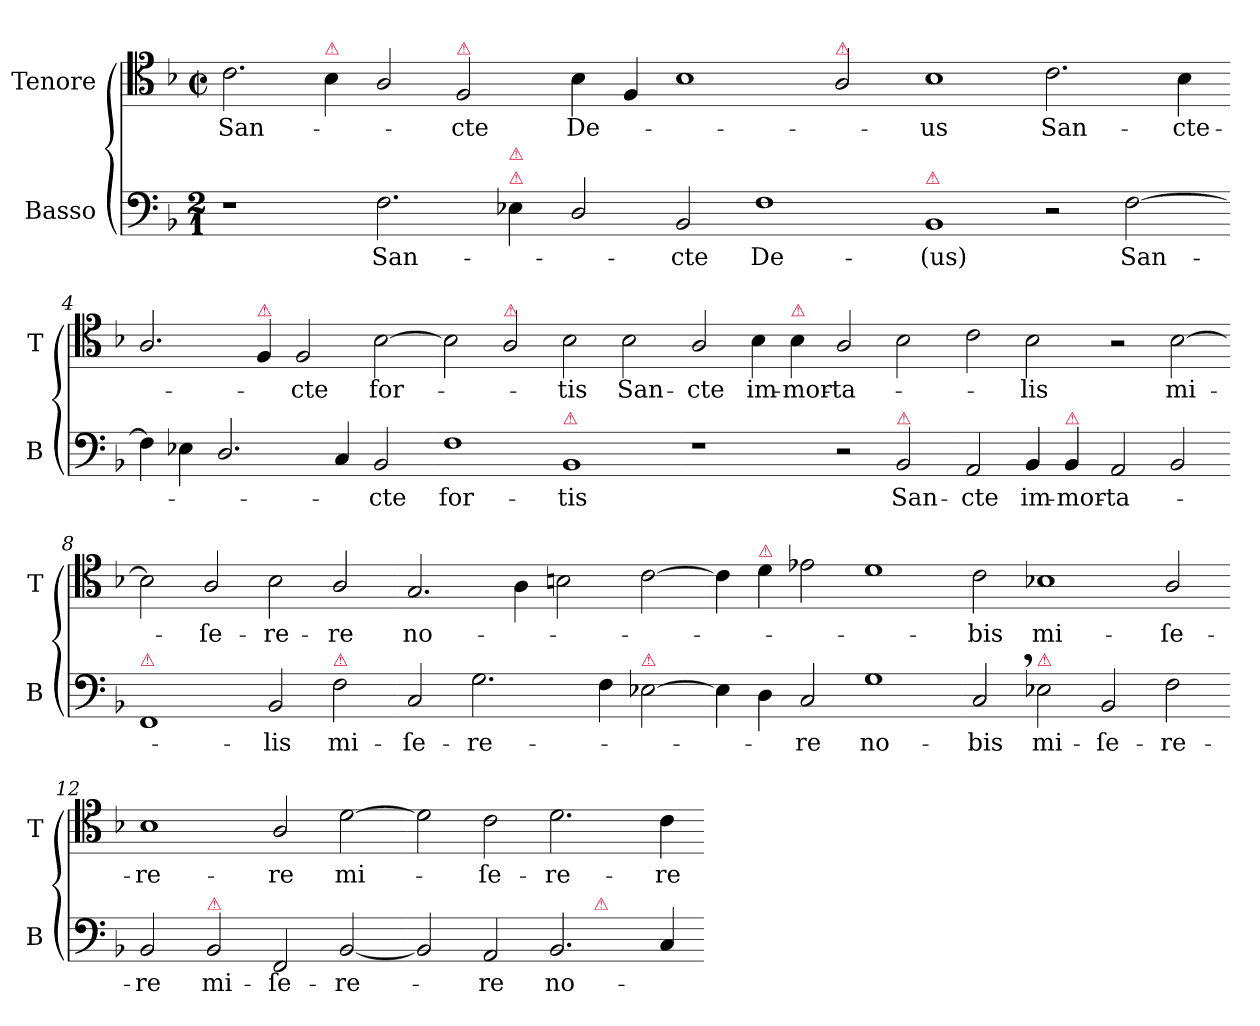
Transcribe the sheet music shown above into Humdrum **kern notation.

**kern	**text	**kern	**text
*part2	*part2	*part1	*part1
*staff2	*staff2	*staff1	*staff1
*I"Basso	*	*I"Tenore	*
*I'B	*	*I'T	*
*clefF4	*	*clefC4	*
*k[b-]	*	*k[b-]	*
*M2/1	*	*M2/1	*
*	*	*met(c|)	*
=1	=1	=1	=1
1r	.	2.c\	San-
!	!	!LO:TX:a:color=crimson:t=⚠	!
.	.	4B-\	.
2.F\	San-	2A/	.
!	!	!LO:TX:a:color=crimson:t=⚠	!
.	.	2F/	-cte
!LO:TX:a:color=crimson:t=⚠	!	!	!
!LO:TX:a:color=crimson:t=⚠	!	!	!
4E-X\	.	.	.
=2-	=2-	=2-	=2-
2D/	.	4B-\	De-
.	.	4F/	.
2BB-/	-cte	1B-	.
1F	De-	.	.
!	!	!LO:TX:a:color=crimson:t=⚠	!
.	.	2A/	.
=3-	=3-	=3-	=3-
!LO:TX:a:color=crimson:t=⚠	!	!	!
1BB-	-(us)	1B-	-us
2r	.	2.c\	San-
[2F\	San-	.	.
.	.	4B-\	-cte-
=4-	=4-	=4-	=4-
4F\]	.	2.A/	.
4E-X\	.	.	.
2.D/	.	.	.
!	!	!LO:TX:a:color=crimson:t=⚠	!
.	.	4F/	.
.	.	2F/	-cte
4C/	.	.	.
2BB-/	-cte	[2B-\	for-
=5-	=5-	=5-	=5-
1F	for-	2B-\]	.
!	!	!LO:TX:a:color=crimson:t=⚠	!
.	.	2A/	.
!LO:TX:a:color=crimson:t=⚠	!	!	!
1BB-	-tis	2B-\	-tis
.	.	2B-\	San-
=6-	=6-	=6-	=6-
1r	.	2A/	-cte
.	.	4B-\	im-
!	!	!LO:TX:a:color=crimson:t=⚠	!
.	.	4B-\	-mor-
2r	.	2A/	-ta-
!LO:TX:a:color=crimson:t=⚠	!	!	!
2BB-/	San-	2B-\	.
=7-	=7-	=7-	=7-
2AA/	-cte	2c\	.
4BB-/	im-	2B-\	-lis
!LO:TX:a:color=crimson:t=⚠	!	!	!
4BB-/	-mor-	.	.
2AA/	-ta-	2r	.
2BB-/	.	[2B-\	mi-
=8-	=8-	=8-	=8-
!LO:TX:a:color=crimson:t=⚠	!	!	!
1FF	.	2B-\]	.
.	.	2A/	-ſe-
2BB-/	-lis	2B-\	-re-
!LO:TX:a:color=crimson:t=⚠	!	!	!
2F\	mi-	2A/	-re
=9-	=9-	=9-	=9-
2C/	-ſe-	2.G/	no-
2.G\	-re-	.	.
.	.	4A\	.
.	.	2Bn\	.
4F\	.	.	.
!LO:TX:a:color=crimson:t=⚠	!	!	!
[2E-X\	.	[2c\	.
=10-	=10-	=10-	=10-
4E-\]	.	4c\]	.
!	!	!LO:TX:a:color=crimson:t=⚠	!
4D\	.	4d\	.
2C/	-re	2e-X\	.
1G	no-	1d	.
=11-	=11-	=11-	=11-
2C,</	-bis	2c\	-bis
!LO:TX:a:color=crimson:t=⚠	!	!	!
2E-X\	mi-	1B-X	mi-
2BB-/	-ſe-	.	.
2F\	-re-	2A/	-ſe-
=12-	=12-	=12-	=12-
2BB-/	-re	1B-	-re-
!LO:TX:a:color=crimson:t=⚠	!	!	!
2BB-/	mi-	.	.
2FF/	-ſe-	2A/	-re
[2BB-/	-re-	[2d\	mi-
=13-	=13-	=13-	=13-
*^	*	*	*
2BB-/]	1ryy	.	2d\]	.
2AA/	.	-re	2c\	-ſe-
2.BB-/	4ryy	no-	2.d\	-re-
!	!LO:TX:a:color=crimson:t=⚠	!	!	!
.	2.ryy	.	.	.
4C/	.	.	4c\	-re
*v	*v	*	*	*
=-	=-	=-	=-
*-	*-	*-	*-
